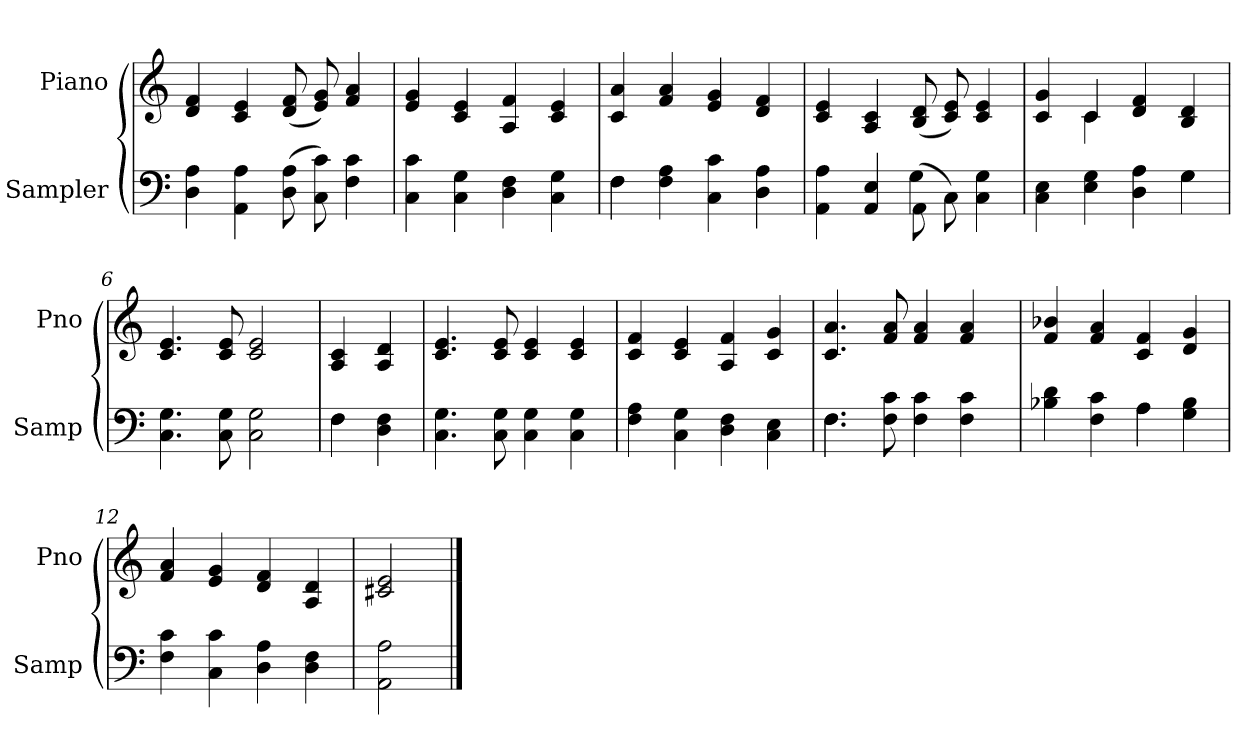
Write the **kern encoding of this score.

**kern	**kern
*part2	*part1
*staff2	*staff1
*I"Sampler	*I"Piano
*I'Samp	*I'Pno
*clefF4	*clefG2
=1	=1
4D 4A	4d 4f
4AA 4A	4c 4e
(8D\ 8A\	(8d/ 8f/
8C\ 8c\)	8e/ 8g/)
4F 4c	4f 4a
=2	=2
4C 4c	4e 4g
4C 4G	4c 4e
4D 4F	4A 4f
4C 4G	4c 4e
=3	=3
*^	*
4F\	4F	4c 4a
4F 4A	2.ryy	4f 4a
4C 4c	.	4e 4g
4D 4A	.	4d 4f
=4	=4	=4
4AA 4A	2ryy	4c 4e
4AA 4E	.	4A 4c
(8AA\	4G	(8B/ 8d/
8C\)	.	8c/ 8e/)
4C 4G	4ryy	4c 4e
=5	=5	=5
*	*	*^
4C 4E	2.ryy	4c 4g	4ryy
4E 4G	.	4c/	4c
4D 4A	.	4d 4f	2ryy
4G\	4G	4B 4d	.
*v	*v	*	*
*	*v	*v
=6	=6
4.C 4.G	4.c 4.e
8C 8G	8c 8e
2C 2G	2c 2e
=7	=7
*^	*
4F\	4F	4A 4c
4D 4F	4ryy	4A 4d
*v	*v	*
=8	=8
4.C 4.G	4.c 4.e
8C 8G	8c 8e
4C 4G	4c 4e
4C 4G	4c 4e
=9	=9
4F 4A	4c 4f
4C 4G	4c 4e
4D 4F	4A 4f
4C 4E	4c 4g
=10	=10
*^	*
4.F\	4.F	4.c 4.a
8F 8c	2ryy	8f 8a
4F 4c	.	4f 4a
4F 4c	.	4f 4a
.	8ryy	.
=11	=11	=11
4B-X 4d	2ryy	4f 4b-X
4F 4c	.	4f 4a
4A\	4A	4c 4f
4G 4B-	4ryy	4d 4g
*v	*v	*
=12	=12
4F 4c	4f 4a
4C 4c	4e 4g
4D 4A	4d 4f
4D 4F	4A 4d
=13	=13
2AA 2A	2c#X 2e
==	==
*-	*-
